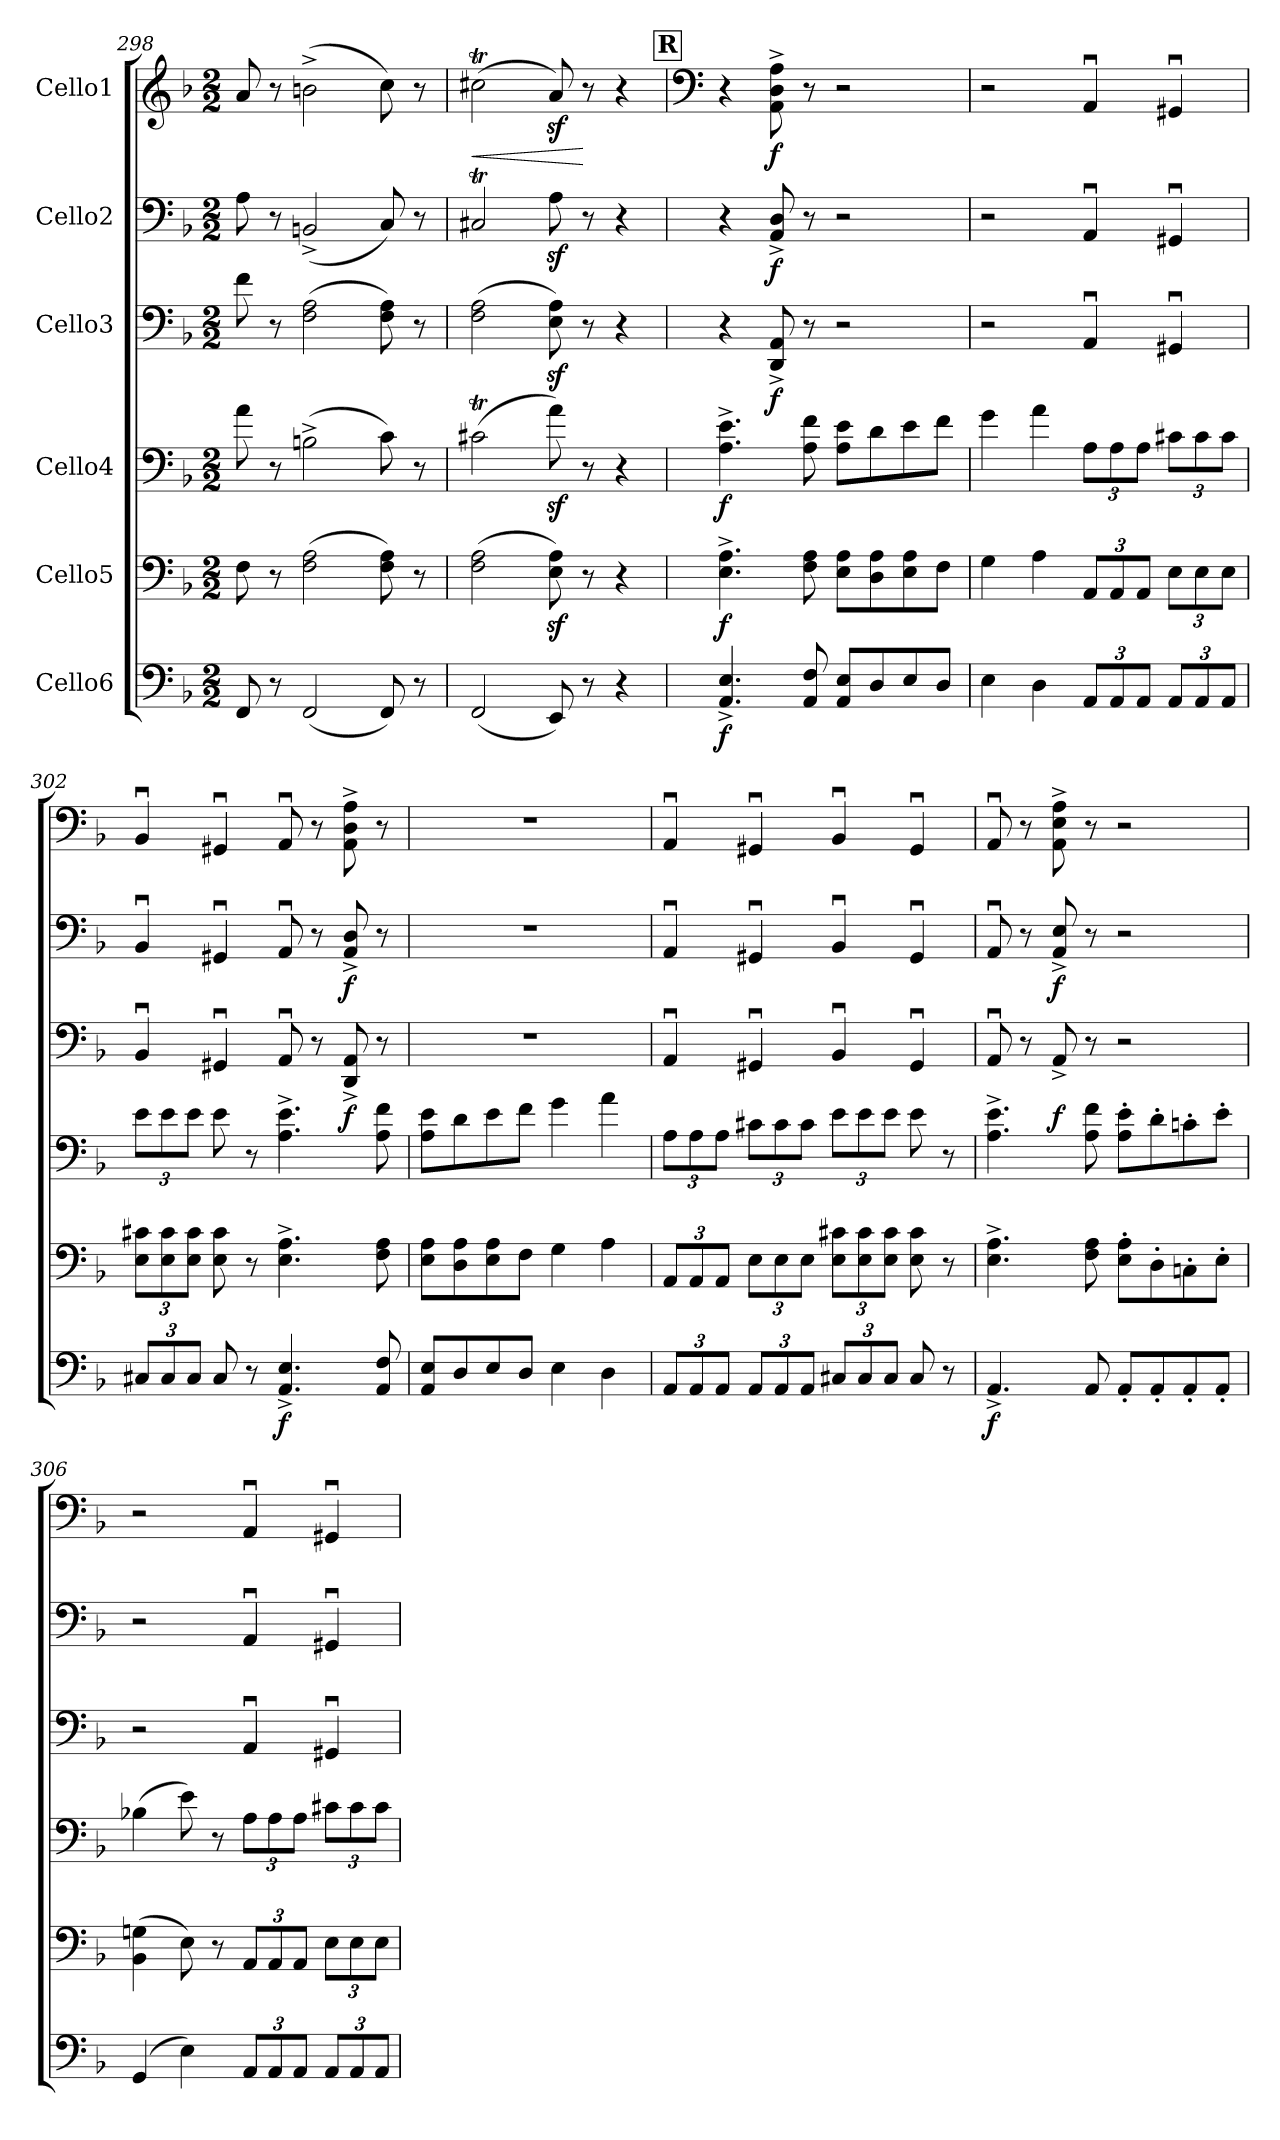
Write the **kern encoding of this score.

**kern	**dynam	**kern	**dynam	**kern	**dynam	**kern	**dynam	**kern	**dynam	**kern	**dynam
*part6	*part6	*part5	*part5	*part4	*part4	*part3	*part3	*part2	*part2	*part1	*part1
*staff6	*staff6	*staff5	*staff5	*staff4	*staff4	*staff3	*staff3	*staff2	*staff2	*staff1	*staff1
*I"Cello6	*	*I"Cello5	*	*I"Cello4	*	*I"Cello3	*	*I"Cello2	*	*I"Cello1	*
!!LO:PB:g=z
*clefF4	*	*clefF4	*	*clefF4	*	*clefF4	*	*clefF4	*	*clefG2	*
*k[b-]	*	*k[b-]	*	*k[b-]	*	*k[b-]	*	*k[b-]	*	*k[b-]	*
*F:	*	*F:	*	*F:	*	*F:	*	*F:	*	*F:	*
*M2/2	*	*M2/2	*	*M2/2	*	*M2/2	*	*M2/2	*	*M2/2	*
=298	=298	=298	=298	=298	=298	=298	=298	=298	=298	=298	=298
8FF/	.	8F\	.	8a\	.	8f\	.	8A\	.	8a/	.
8r	.	8r	.	8r	.	8r	.	8r	.	8r	.
(2FF/	.	(2F\ 2A\	.	(2Bn^\	.	(2F\ 2A\	.	(2BBn^/	.	(2bn^\	.
8FF/)	.	8F\ 8A\)	.	8c\)	.	8F\ 8A\)	.	8C/)	.	8cc\)	.
8r	.	8r	.	8r	.	8r	.	8r	.	8r	.
=299	=299	=299	=299	=299	=299	=299	=299	=299	=299	=299	=299
!	!	!	!	!	!	!	!	!	!	!	!LO:HP:b
(2FF/	.	(2F\ 2A\	.	(2c#Xt\	.	(2F\ 2A\	.	2C#Xt/	.	(2cc#Xt\	<
8EE/)	.	8E\z< 8A\z<)	.	8az<\)	.	8E\z< 8A\z<)	.	8Az<\	.	8az</)	.
8r	.	8r	.	8r	.	8r	.	8r	.	8r	[
4r	.	4r	.	4r	.	4r	.	4r	.	4r	.
!!LO:REH:place=s1:a:B:fs=15.4267:t=R
=300	=300	=300	=300	=300	=300	=300	=300	=300	=300	=300	=300
*	*	*	*	*	*	*	*	*	*	*clefF4	*
!	!LO:DY:b	!	!LO:DY:b	!	!LO:DY:b	!	!	!	!	!	!
4.AA/^ 4.E/^	f	4.E\^ 4.A\^	f	4.A\^ 4.e\^	f	4r	.	4r	.	4r	.
!	!	!	!	!	!	!	!LO:DY:b	!	!LO:DY:b	!	!LO:DY:b
.	.	.	.	.	.	8DD/^ 8AA/^	f	8AA/^ 8D/^	f	8AA\^ 8D\^ 8A\^	f
8AA/ 8F/	.	8F\ 8A\	.	8A\ 8f\	.	8r	.	8r	.	8r	.
8AA/ 8E/L	.	8E\ 8A\L	.	8A\ 8e\L	.	2r	.	2r	.	2r	.
8D/	.	8D\ 8A\	.	8d\	.	.	.	.	.	.	.
8E/	.	8E\ 8A\	.	8e\	.	.	.	.	.	.	.
8D/J	.	8F\J	.	8f\J	.	.	.	.	.	.	.
=301	=301	=301	=301	=301	=301	=301	=301	=301	=301	=301	=301
4E\	.	4G\	.	4g\	.	2r	.	2r	.	2r	.
4D\	.	4A\	.	4a\	.	.	.	.	.	.	.
*Xbrackettup	*	*Xbrackettup	*	*Xbrackettup	*	*	*	*	*	*	*
12AA/L	.	12AA/L	.	12A\L	.	4AAu/	.	4AAu/	.	4AAu/	.
12AA/	.	12AA/	.	12A\	.	.	.	.	.	.	.
12AA/J	.	12AA/J	.	12A\J	.	.	.	.	.	.	.
12AA/L	.	12E\L	.	12c#X\L	.	4GG#Xu/	.	4GG#Xu/	.	4GG#Xu/	.
12AA/	.	12E\	.	12c#\	.	.	.	.	.	.	.
12AA/J	.	12E\J	.	12c#\J	.	.	.	.	.	.	.
=302	=302	=302	=302	=302	=302	=302	=302	=302	=302	=302	=302
12C#X/L	.	12E\ 12c#X\L	.	12e\L	.	4BB-u/	.	4BB-u/	.	4BB-u/	.
12C#/	.	12E\ 12c#\	.	12e\	.	.	.	.	.	.	.
12C#/J	.	12E\ 12c#\J	.	12e\J	.	.	.	.	.	.	.
8C#/	.	8E\ 8c#\	.	8e\	.	4GG#Xu/	.	4GG#Xu/	.	4GG#Xu/	.
8r	.	8r	.	8r	.	.	.	.	.	.	.
!	!LO:DY:b	!	!	!	!	!	!	!	!	!	!
4.AA/^ 4.E/^	f	4.E\^ 4.A\^	.	4.A\^ 4.e\^	.	8AAu/	.	8AAu/	.	8AAu/	.
.	.	.	.	.	.	8r	.	8r	.	8r	.
!	!	!	!	!	!	!	!LO:DY:b	!	!LO:DY:b	!	!
.	.	.	.	.	.	8DD/^ 8AA/^	f	8AA/^ 8D/^	f	8AA\^ 8D\^ 8A\^	.
8AA/ 8F/	.	8F\ 8A\	.	8A\ 8f\	.	8r	.	8r	.	8r	.
=303	=303	=303	=303	=303	=303	=303	=303	=303	=303	=303	=303
8AA/ 8E/L	.	8E\ 8A\L	.	8A\ 8e\L	.	1r	.	1r	.	1r	.
8D/	.	8D\ 8A\	.	8d\	.	.	.	.	.	.	.
8E/	.	8E\ 8A\	.	8e\	.	.	.	.	.	.	.
8D/J	.	8F\J	.	8f\J	.	.	.	.	.	.	.
4E\	.	4G\	.	4g\	.	.	.	.	.	.	.
4D\	.	4A\	.	4a\	.	.	.	.	.	.	.
!!LO:LB:g=z
=304	=304	=304	=304	=304	=304	=304	=304	=304	=304	=304	=304
12AA/L	.	12AA/L	.	12A\L	.	4AAu/	.	4AAu/	.	4AAu/	.
12AA/	.	12AA/	.	12A\	.	.	.	.	.	.	.
12AA/J	.	12AA/J	.	12A\J	.	.	.	.	.	.	.
12AA/L	.	12E\L	.	12c#X\L	.	4GG#Xu/	.	4GG#Xu/	.	4GG#Xu/	.
12AA/	.	12E\	.	12c#\	.	.	.	.	.	.	.
12AA/J	.	12E\J	.	12c#\J	.	.	.	.	.	.	.
12C#X/L	.	12E\ 12c#X\L	.	12e\L	.	4BB-u/	.	4BB-u/	.	4BB-u/	.
12C#/	.	12E\ 12c#\	.	12e\	.	.	.	.	.	.	.
12C#/J	.	12E\ 12c#\J	.	12e\J	.	.	.	.	.	.	.
8C#/	.	8E\ 8c#\	.	8e\	.	4GG#u/	.	4GG#u/	.	4GG#u/	.
8r	.	8r	.	8r	.	.	.	.	.	.	.
=305	=305	=305	=305	=305	=305	=305	=305	=305	=305	=305	=305
!	!LO:DY:b	!	!	!	!	!	!	!	!	!	!
4.AA^/	f	4.E\^ 4.A\^	.	4.A\^ 4.e\^	.	8AAu/	.	8AAu/	.	8AAu/	.
.	.	.	.	.	.	8r	.	8r	.	8r	.
!	!	!	!	!	!	!	!LO:DY:b	!	!LO:DY:b	!	!
.	.	.	.	.	.	8AA^/	f	8AA/^ 8E/^	f	8AA\^ 8E\^ 8A\^	.
8AA/	.	8F\ 8A\	.	8A\ 8f\	.	8r	.	8r	.	8r	.
8AA'/L	.	8E\' 8A\'L	.	8A\' 8e\'L	.	2r	.	2r	.	2r	.
8AA'/	.	8D'\	.	8d'\	.	.	.	.	.	.	.
8AA'/	.	8Cn'\	.	8cn'\	.	.	.	.	.	.	.
8AA'/J	.	8E'\J	.	8e'\J	.	.	.	.	.	.	.
=306	=306	=306	=306	=306	=306	=306	=306	=306	=306	=306	=306
(4GG/	.	(4BB-\ 4Gn\	.	(4B-X\	.	2r	.	2r	.	2r	.
4E\)	.	8E\)	.	8e\)	.	.	.	.	.	.	.
.	.	8r	.	8r	.	.	.	.	.	.	.
12AA/L	.	12AA/L	.	12A\L	.	4AAu/	.	4AAu/	.	4AAu/	.
12AA/	.	12AA/	.	12A\	.	.	.	.	.	.	.
12AA/J	.	12AA/J	.	12A\J	.	.	.	.	.	.	.
12AA/L	.	12E\L	.	12c#X\L	.	4GG#Xu/	.	4GG#Xu/	.	4GG#Xu/	.
12AA/	.	12E\	.	12c#\	.	.	.	.	.	.	.
12AA/J	.	12E\J	.	12c#\J	.	.	.	.	.	.	.
=	=	=	=	=	=	=	=	=	=	=	=
*-	*-	*-	*-	*-	*-	*-	*-	*-	*-	*-	*-
